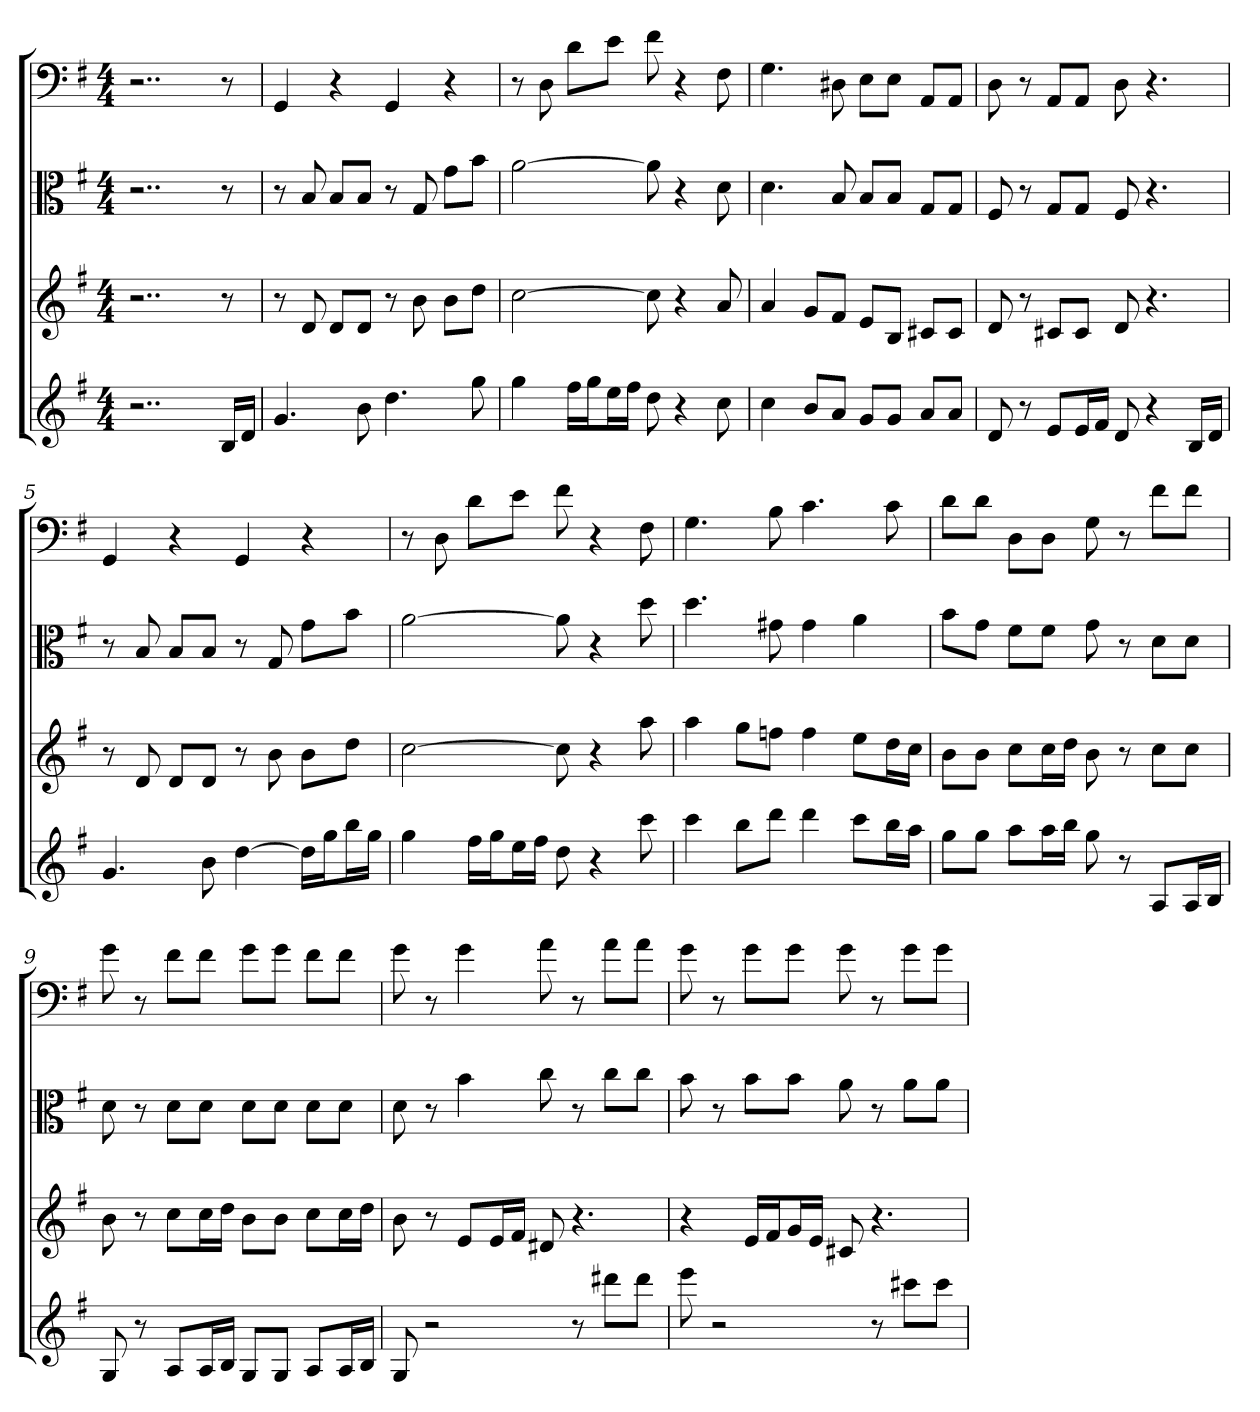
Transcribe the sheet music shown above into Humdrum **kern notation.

**kern	**kern	**kern	**kern
*part4	*part3	*part2	*part1
*staff4	*staff3	*staff2	*staff1
*	*	*clefC3	*clefF4
*k[f#]	*k[f#]	*k[f#]	*k[f#]
*G:	*G:	*G:	*G:
*M4/4	*M4/4	*M4/4	*M4/4
=	=	=	=
2..r	2..r	2..r	2..r
16BLL	8r	8r	8r
16dJJ	.	.	.
=1	=1	=1	=1
4.g	8r	8r	4GG
.	8d	8B	.
.	8dL	8B/L	4r
8b	8dJ	8B/J	.
4.dd	8r	8r	4GG
.	8b	8G	.
.	8bL	8g\L	4r
8gg	8ddJ	8b\J	.
=2	=2	=2	=2
4gg	[2cc	[2a	8r
.	.	.	8D
16ff#LL	.	.	8d\L
16ggJ	.	.	.
16eeL	.	.	8e\J
16ff#JJ	.	.	.
8dd	8cc]	8a]	8f#
4r	4r	4r	4r
8cc	8a	8d	8F#
=3	=3	=3	=3
4cc	4a	4.d	4.G
8bL	8gL	.	.
8aJ	8f#J	8B	8D#X
8gL	8eL	8B/L	8E\L
8gJ	8BJ	8B/J	8E\J
8aL	8c#XL	8G/L	8AA/L
8aJ	8c#J	8G/J	8AA/J
=4	=4	=4	=4
8d	8d	8F#	8D
8r	8r	8r	8r
8eL	8c#XL	8G/L	8AA/L
16eL	8c#J	8G/J	8AA/J
16f#JJ	.	.	.
8d	8d	8F#	8D
4r	4.r	4.r	4.r
16BLL	.	.	.
16dJJ	.	.	.
=5	=5	=5	=5
4.g	8r	8r	4GG
.	8d	8B	.
.	8dL	8B/L	4r
8b	8dJ	8B/J	.
[4dd	8r	8r	4GG
.	8b	8G	.
16ddLL]	8bL	8g\L	4r
16ggJ	.	.	.
16bbL	8ddJ	8b\J	.
16ggJJ	.	.	.
=6	=6	=6	=6
4gg	[2cc	[2a	8r
.	.	.	8D
16ff#LL	.	.	8d\L
16ggJ	.	.	.
16eeL	.	.	8e\J
16ff#JJ	.	.	.
8dd	8cc]	8a]	8f#
4r	4r	4r	4r
8ccc	8aa	8dd	8F#
=7	=7	=7	=7
4ccc	4aa	4.dd	4.G
8bbL	8ggL	.	.
8dddJ	8ffnJ	8g#X	8B
4ddd	4ff	4g#	4.c
8cccL	8eeL	4a	.
16bbL	16ddL	.	8c
16aaJJ	16ccJJ	.	.
=8	=8	=8	=8
8ggL	8bL	8b\L	8d\L
8ggJ	8bJ	8g\J	8d\J
8aaL	8ccL	8f#\L	8D\L
16aaL	16ccL	8f#\J	8D\J
16bbJJ	16ddJJ	.	.
8gg	8b	8g	8G
8r	8r	8r	8r
8AL	8ccL	8d\L	8f#\L
16AL	8ccJ	8d\J	8f#\J
16BJJ	.	.	.
=9	=9	=9	=9
8G	8b	8d	8g
8r	8r	8r	8r
8AL	8ccL	8d\L	8f#\L
16AL	16ccL	8d\J	8f#\J
16BJJ	16ddJJ	.	.
8GL	8bL	8d\L	8g\L
8GJ	8bJ	8d\J	8g\J
8AL	8ccL	8d\L	8f#\L
16AL	16ccL	8d\J	8f#\J
16BJJ	16ddJJ	.	.
=10	=10	=10	=10
8G	8b	8d	8g
2r	8r	8r	8r
.	8eL	4b	4g
.	16eL	.	.
.	16f#JJ	.	.
.	8d#X	8cc	8a
8r	4.r	8r	8r
8ddd#XL	.	8cc\L	8a\L
8ddd#J	.	8cc\J	8a\J
=11	=11	=11	=11
8eee	4r	8b	8g
2r	.	8r	8r
.	16eLL	8b\L	8g\L
.	16f#J	.	.
.	16gL	8b\J	8g\J
.	16eJJ	.	.
.	8c#X	8a	8g
8r	4.r	8r	8r
8ccc#XL	.	8a\L	8g\L
8ccc#J	.	8a\J	8g\J
=	=	=	=
*-	*-	*-	*-
